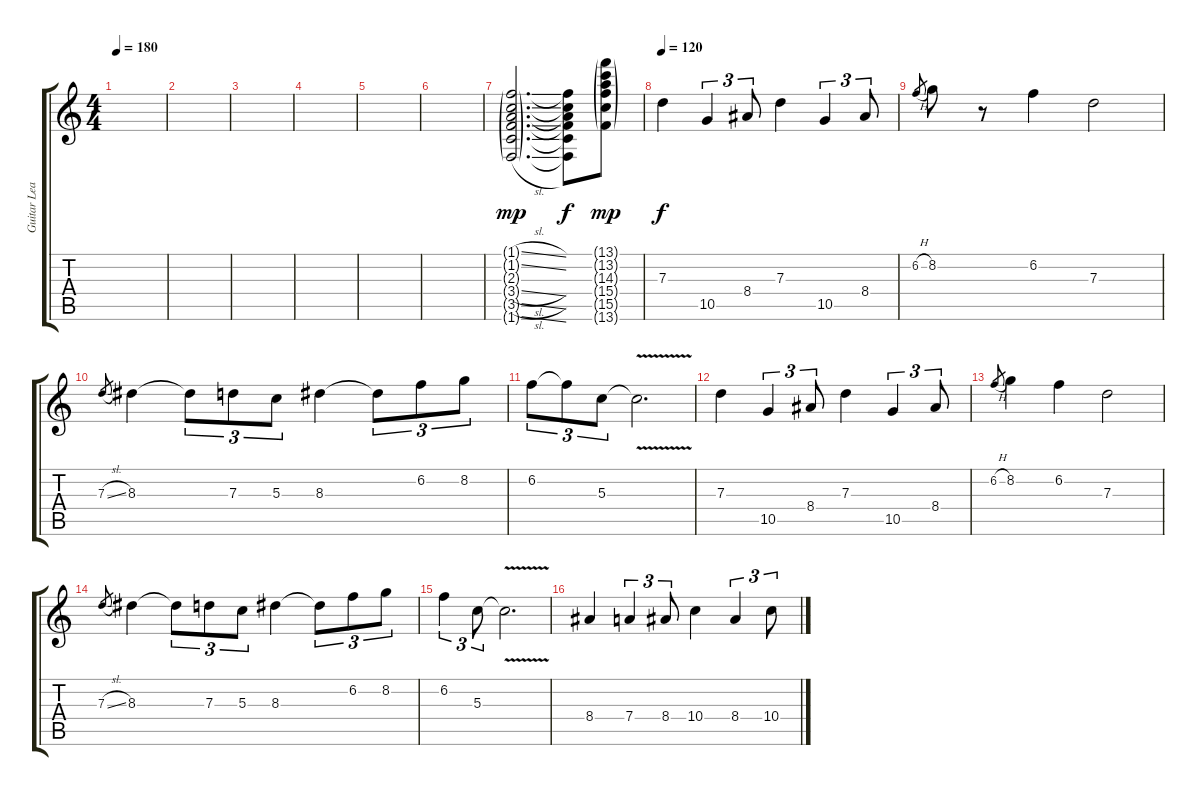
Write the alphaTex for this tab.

\track ("Guitar Lead" "Guitar Lea") {instrument overdrivenguitar}
\staff {score tabs}
\tuning (E4 B3 G3 D3 A2 E2) {hide}
\ts (4 4)
\tempo 180
\clef g2
\ks c
|
|
|
|
|
|
(1.1{sl g} 1.2{sl g} 2.3{g} 3.4{sl g} 3.5{sl g} 1.6{sl g}).2{d dy mp} (1.1{t} 1.2{t} 2.3{t} 3.4{t} 3.5{t} 1.6{t}).8{dy f} (13.1{g} 13.2{g} 14.3{g} 15.4{g} 15.5{g} 13.6{g}).8{dy mp} |
\tempo 120
7.3.4{dy f} 10.5.4{tu (3 2)} 8.4.8{tu (3 2)} 7.3.4 10.5.4{tu (3 2)} 8.4.8{tu (3 2)} |
6.2{h}.8{gr} 8.2.8 r.8 6.2.4 7.3.2 |
7.3{sl}.8{gr} 8.3.4 8.3{t}.8{tu (3 2)} 7.3.8{tu (3 2)} 5.3.8{tu (3 2)} 8.3.4 8.3{t}.8{tu (3 2)} 6.2.8{tu (3 2)} 8.2.8{tu (3 2)} |
6.2.8{tu (3 2)} 6.2{t}.8{tu (3 2)} 5.3.8{tu (3 2)} 5.3{v t}.2{d} |
7.3.4 10.5.4{tu (3 2)} 8.4.8{tu (3 2)} 7.3.4 10.5.4{tu (3 2)} 8.4.8{tu (3 2)} |
6.2{h}.8{gr} 8.2.4 6.2.4 7.3.2 |
7.3{sl}.8{gr} 8.3.4 8.3{t}.8{tu (3 2)} 7.3.8{tu (3 2)} 5.3.8{tu (3 2)} 8.3.4 8.3{t}.8{tu (3 2)} 6.2.8{tu (3 2)} 8.2.8{tu (3 2)} |
6.2.4{tu (3 2)} 5.3.8{tu (3 2)} 5.3{v t}.2{d} |
8.4.4 7.4.4{tu (3 2)} 8.4.8{tu (3 2)} 10.4.4 8.4.4{tu (3 2)} 10.4.8{tu (3 2)}
